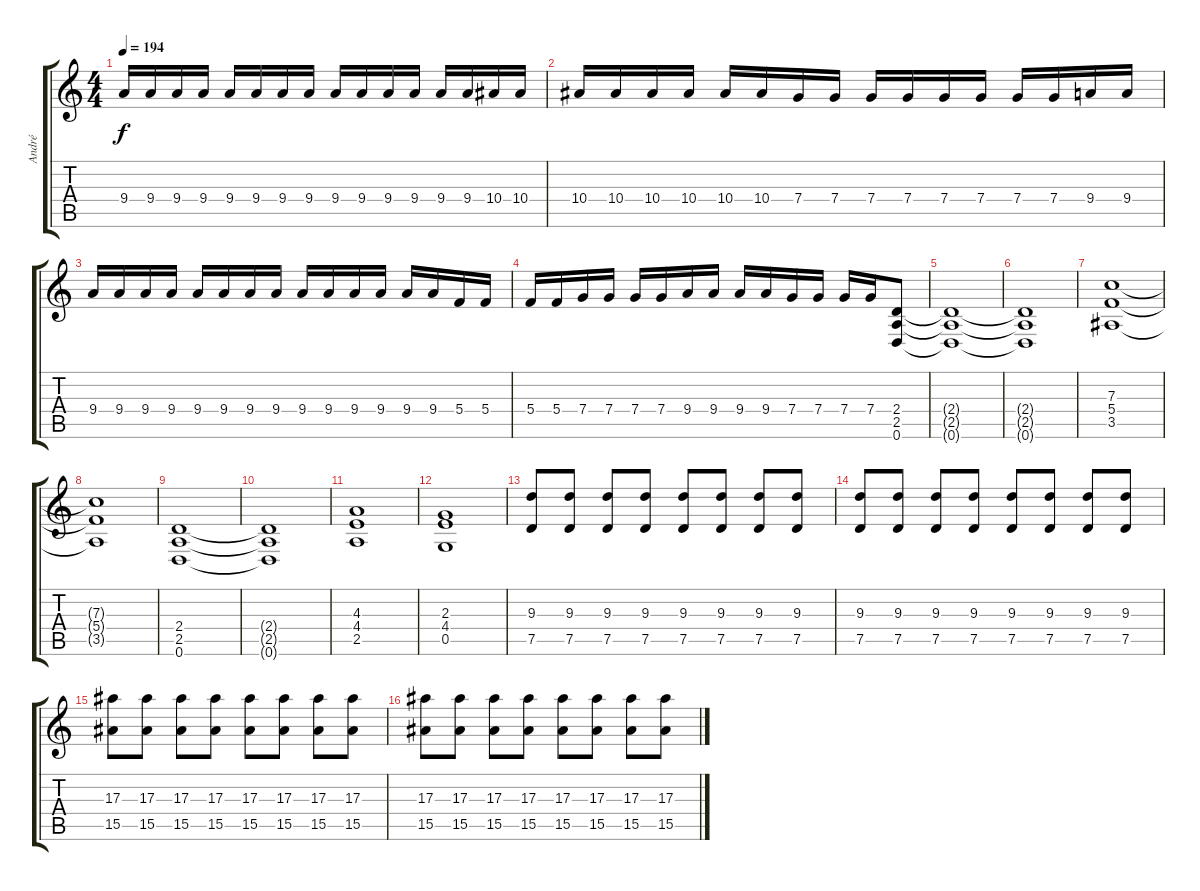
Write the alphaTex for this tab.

\track ("André" "André") {instrument distortionguitar}
\staff {score tabs}
\tuning (D4 A3 F3 C3 G2 D2) {hide}
\ts (4 4)
\tempo 194
\clef g2
\ks c
9.4.16{dy f} 9.4.16 9.4.16 9.4.16 9.4.16 9.4.16 9.4.16 9.4.16 9.4.16 9.4.16 9.4.16 9.4.16 9.4.16 9.4.16 10.4.16 10.4.16 |
10.4.16 10.4.16 10.4.16 10.4.16 10.4.16 10.4.16 7.4.16 7.4.16 7.4.16 7.4.16 7.4.16 7.4.16 7.4.16 7.4.16 9.4.16 9.4.16 |
9.4.16 9.4.16 9.4.16 9.4.16 9.4.16 9.4.16 9.4.16 9.4.16 9.4.16 9.4.16 9.4.16 9.4.16 9.4.16 9.4.16 5.4.16 5.4.16 |
5.4.16 5.4.16 7.4.16 7.4.16 7.4.16 7.4.16 9.4.16 9.4.16 9.4.16 9.4.16 7.4.16 7.4.16 7.4.16 7.4.16 (2.4 2.5 0.6).8 |
(2.4{t} 2.5{t} 0.6{t}).1 |
(2.4{t} 2.5{t} 0.6{t}).1 |
(7.3 5.4 3.5).1 |
(7.3{t} 5.4{t} 3.5{t}).1 |
(2.4 2.5 0.6).1 |
(2.4{t} 2.5{t} 0.6{t}).1 |
(4.3 4.4 2.5).1 |
(2.3 4.4 0.5).1 |
(9.3 7.5).8 (9.3 7.5).8 (9.3 7.5).8 (9.3 7.5).8 (9.3 7.5).8 (9.3 7.5).8 (9.3 7.5).8 (9.3 7.5).8 |
(9.3 7.5).8 (9.3 7.5).8 (9.3 7.5).8 (9.3 7.5).8 (9.3 7.5).8 (9.3 7.5).8 (9.3 7.5).8 (9.3 7.5).8 |
(17.3 15.5).8 (17.3 15.5).8 (17.3 15.5).8 (17.3 15.5).8 (17.3 15.5).8 (17.3 15.5).8 (17.3 15.5).8 (17.3 15.5).8 |
(17.3 15.5).8 (17.3 15.5).8 (17.3 15.5).8 (17.3 15.5).8 (17.3 15.5).8 (17.3 15.5).8 (17.3 15.5).8 (17.3 15.5).8
